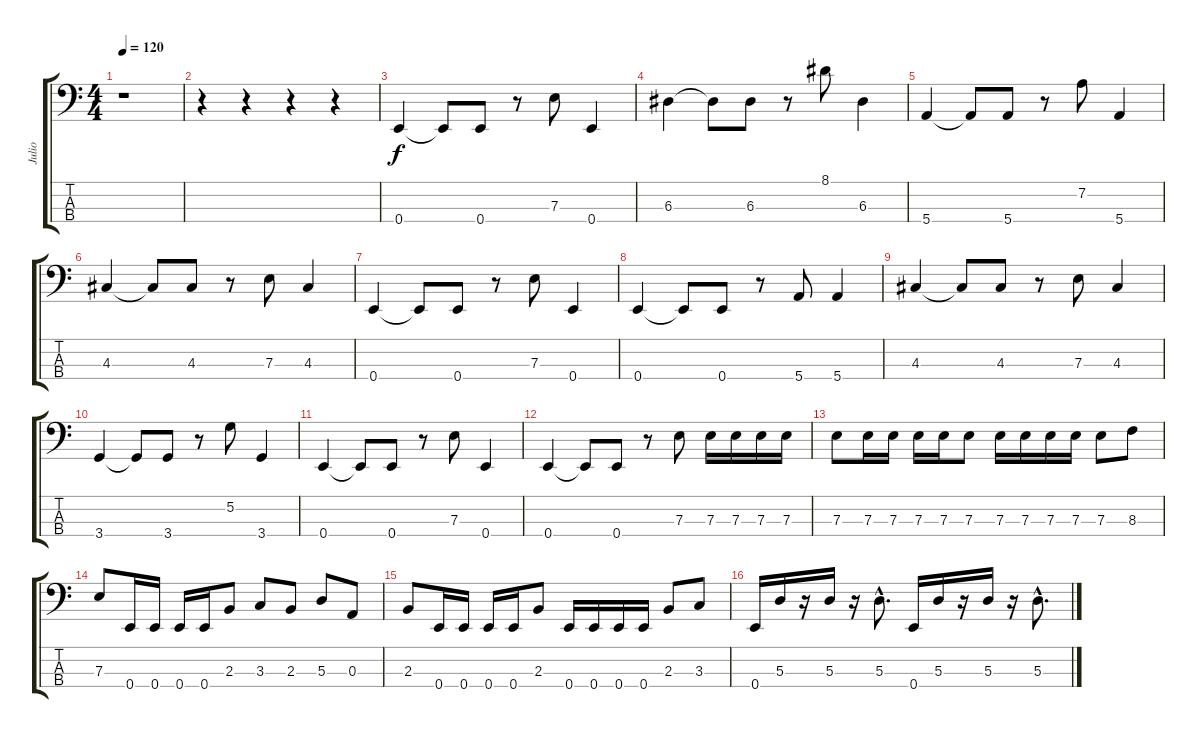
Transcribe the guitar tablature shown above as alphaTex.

\track ("Julio" "Julio") {instrument electricbassfinger}
\staff {score tabs}
\tuning (G2 D2 A1 E1) {hide}
\ts (4 4)
\tempo 120
\clef f4
\ks c
r.1{dy f instrument electricbassfinger} |
r.4 r.4 r.4 r.4 |
0.4.4 0.4{t}.8 0.4.8 r.8 7.3.8 0.4.4 |
6.3.4 6.3{t}.8 6.3.8 r.8 8.1.8 6.3.4 |
5.4.4 5.4{t}.8 5.4.8 r.8 7.2.8 5.4.4 |
4.3.4 4.3{t}.8 4.3.8 r.8 7.3.8 4.3.4 |
0.4.4 0.4{t}.8 0.4.8 r.8 7.3.8 0.4.4 |
0.4.4 0.4{t}.8 0.4.8 r.8 5.4.8 5.4.4 |
4.3.4 4.3{t}.8 4.3.8 r.8 7.3.8 4.3.4 |
3.4.4 3.4{t}.8 3.4.8 r.8 5.2.8 3.4.4 |
0.4.4 0.4{t}.8 0.4.8 r.8 7.3.8 0.4.4 |
0.4.4 0.4{t}.8 0.4.8 r.8 7.3.8 7.3.16 7.3.16 7.3.16 7.3.16 |
7.3.8 7.3.16 7.3.16 7.3.16 7.3.16 7.3.8 7.3.16 7.3.16 7.3.16 7.3.16 7.3.8 8.3.8 |
7.3.8 0.4.16 0.4.16 0.4.16 0.4.16 2.3.8 3.3.8 2.3.8 5.3.8 0.3.8 |
2.3.8 0.4.16 0.4.16 0.4.16 0.4.16 2.3.8 0.4.16 0.4.16 0.4.16 0.4.16 2.3.8 3.3.8 |
0.4.16 5.3.16 r.16 5.3.16 r.16 5.3{hac}.8{d} 0.4.16 5.3.16 r.16 5.3.16 r.16 5.3{hac}.8{d}
